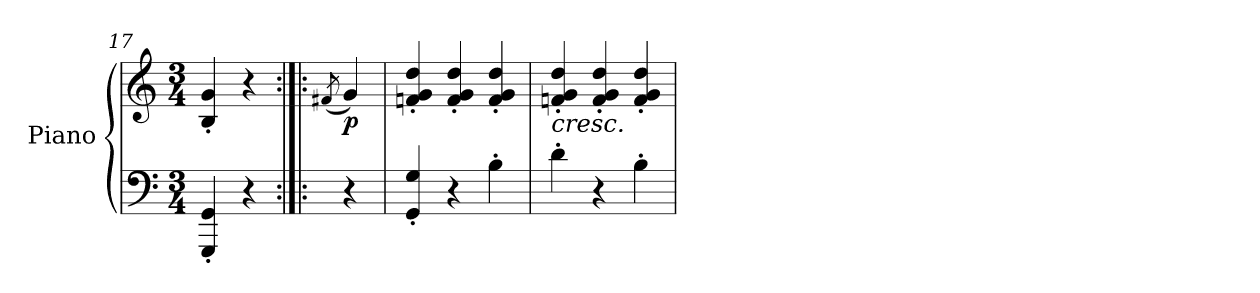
**kern	**kern	**dynam
*part1	*part1	*part1
*staff2	*staff1	*staff1/2
*I"Piano	*	*
*I'Pno.	*	*
*clefF4	*clefG2	*
*k[]	*k[]	*
*M3/4	*M3/4	*
=17	=17	=17
4GGG/' 4GG/'	4B/' 4g/'	.
4r	4r	.
=18:|!|:	=18:|!|:	=18:|!|:
.	(<8qf#X/	.
!	!	!LO:DY:b
4r	4g/)	p
=19	=19	=19
4GG/' 4G/'	4fn/' 4g/' 4dd/'	.
4r	4f/' 4g/' 4dd/'	.
4B'\	4f/' 4g/' 4dd/'	.
=20	=20	=20
!	!LO:TX:b:i:t=cresc.	!
4d'\	4fn/' 4g/' 4dd/'	.
4r	4f/' 4g/' 4dd/'	.
4B'\	4f/' 4g/' 4dd/'	.
=	=	=
*-	*-	*-
